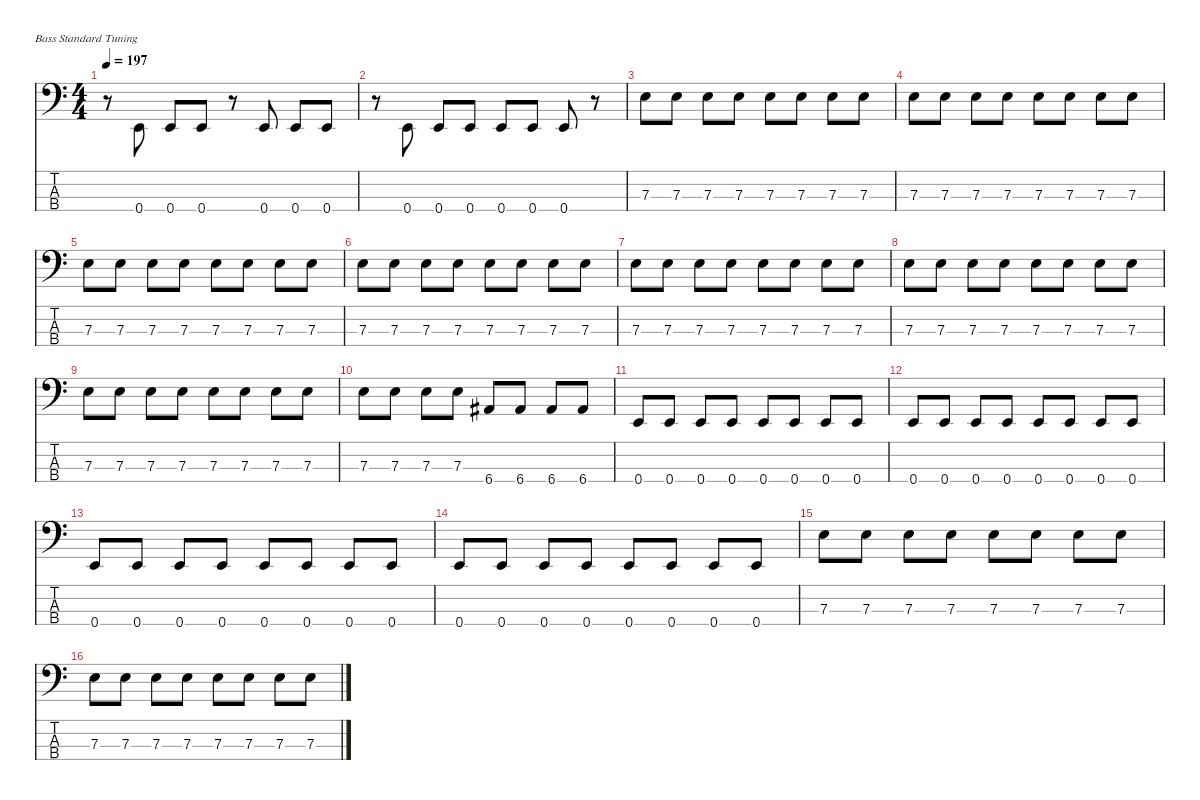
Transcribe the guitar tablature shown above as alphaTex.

\defaultSystemsLayout 4
\hideDynamics
\bracketExtendMode nobrackets
\singleTrackTrackNamePolicy hidden
\multiTrackTrackNamePolicy hidden
\firstSystemTrackNameMode fullname
\firstSystemTrackNameOrientation horizontal
\otherSystemsTrackNameOrientation horizontal
\track ("Bass" "el.bs.") {defaultSystemsLayout 4 instrument electricbassfinger}
\staff {score tabs}
\tuning (G2 D2 A1 E1)
\ts (4 4)
\tempo 197
\clef f4
\ks c
r.8{dy f beam Down} 0.4.8{beam Up} 0.4.8{beam Up} 0.4.8{beam Up} r.8{beam Up} 0.4.8{beam Up} 0.4.8{beam Up} 0.4.8{beam Up} |
r.8{beam Down} 0.4.8{beam Up} 0.4.8{beam Up} 0.4.8{beam Up} 0.4.8{beam Up} 0.4.8{beam Up} 0.4.8{beam Up} r.8{beam Up} |
7.3.8{beam Down} 7.3.8{beam Down} 7.3.8{beam Down} 7.3.8{beam Down} 7.3.8{beam Down} 7.3.8{beam Down} 7.3.8{beam Down} 7.3.8{beam Down} |
7.3.8{beam Down} 7.3.8{beam Down} 7.3.8{beam Down} 7.3.8{beam Down} 7.3.8{beam Down} 7.3.8{beam Down} 7.3.8{beam Down} 7.3.8{beam Down} |
7.3.8{beam Down} 7.3.8{beam Down} 7.3.8{beam Down} 7.3.8{beam Down} 7.3.8{beam Down} 7.3.8{beam Down} 7.3.8{beam Down} 7.3.8{beam Down} |
7.3.8{beam Down} 7.3.8{beam Down} 7.3.8{beam Down} 7.3.8{beam Down} 7.3.8{beam Down} 7.3.8{beam Down} 7.3.8{beam Down} 7.3.8{beam Down} |
7.3.8{beam Down} 7.3.8{beam Down} 7.3.8{beam Down} 7.3.8{beam Down} 7.3.8{beam Down} 7.3.8{beam Down} 7.3.8{beam Down} 7.3.8{beam Down} |
7.3.8{beam Down} 7.3.8{beam Down} 7.3.8{beam Down} 7.3.8{beam Down} 7.3.8{beam Down} 7.3.8{beam Down} 7.3.8{beam Down} 7.3.8{beam Down} |
7.3.8{beam Down} 7.3.8{beam Down} 7.3.8{beam Down} 7.3.8{beam Down} 7.3.8{beam Down} 7.3.8{beam Down} 7.3.8{beam Down} 7.3.8{beam Down} |
7.3.8{beam Down} 7.3.8{beam Down} 7.3.8{beam Down} 7.3.8{beam Down} 6.4{acc #}.8{beam Up} 6.4{acc #}.8{beam Up} 6.4{acc #}.8{beam Up} 6.4{acc #}.8{beam Up} |
0.4.8{beam Up} 0.4.8{beam Up} 0.4.8{beam Up} 0.4.8{beam Up} 0.4.8{beam Up} 0.4.8{beam Up} 0.4.8{beam Up} 0.4.8{beam Up} |
0.4.8{beam Up} 0.4.8{beam Up} 0.4.8{beam Up} 0.4.8{beam Up} 0.4.8{beam Up} 0.4.8{beam Up} 0.4.8{beam Up} 0.4.8{beam Up} |
0.4.8{beam Up} 0.4.8{beam Up} 0.4.8{beam Up} 0.4.8{beam Up} 0.4.8{beam Up} 0.4.8{beam Up} 0.4.8{beam Up} 0.4.8{beam Up} |
0.4.8{beam Up} 0.4.8{beam Up} 0.4.8{beam Up} 0.4.8{beam Up} 0.4.8{beam Up} 0.4.8{beam Up} 0.4.8{beam Up} 0.4.8{beam Up} |
7.3.8{beam Down} 7.3.8{beam Down} 7.3.8{beam Down} 7.3.8{beam Down} 7.3.8{beam Down} 7.3.8{beam Down} 7.3.8{beam Down} 7.3.8{beam Down} |
7.3.8{beam Down} 7.3.8{beam Down} 7.3.8{beam Down} 7.3.8{beam Down} 7.3.8{beam Down} 7.3.8{beam Down} 7.3.8{beam Down} 7.3.8{beam Down}
